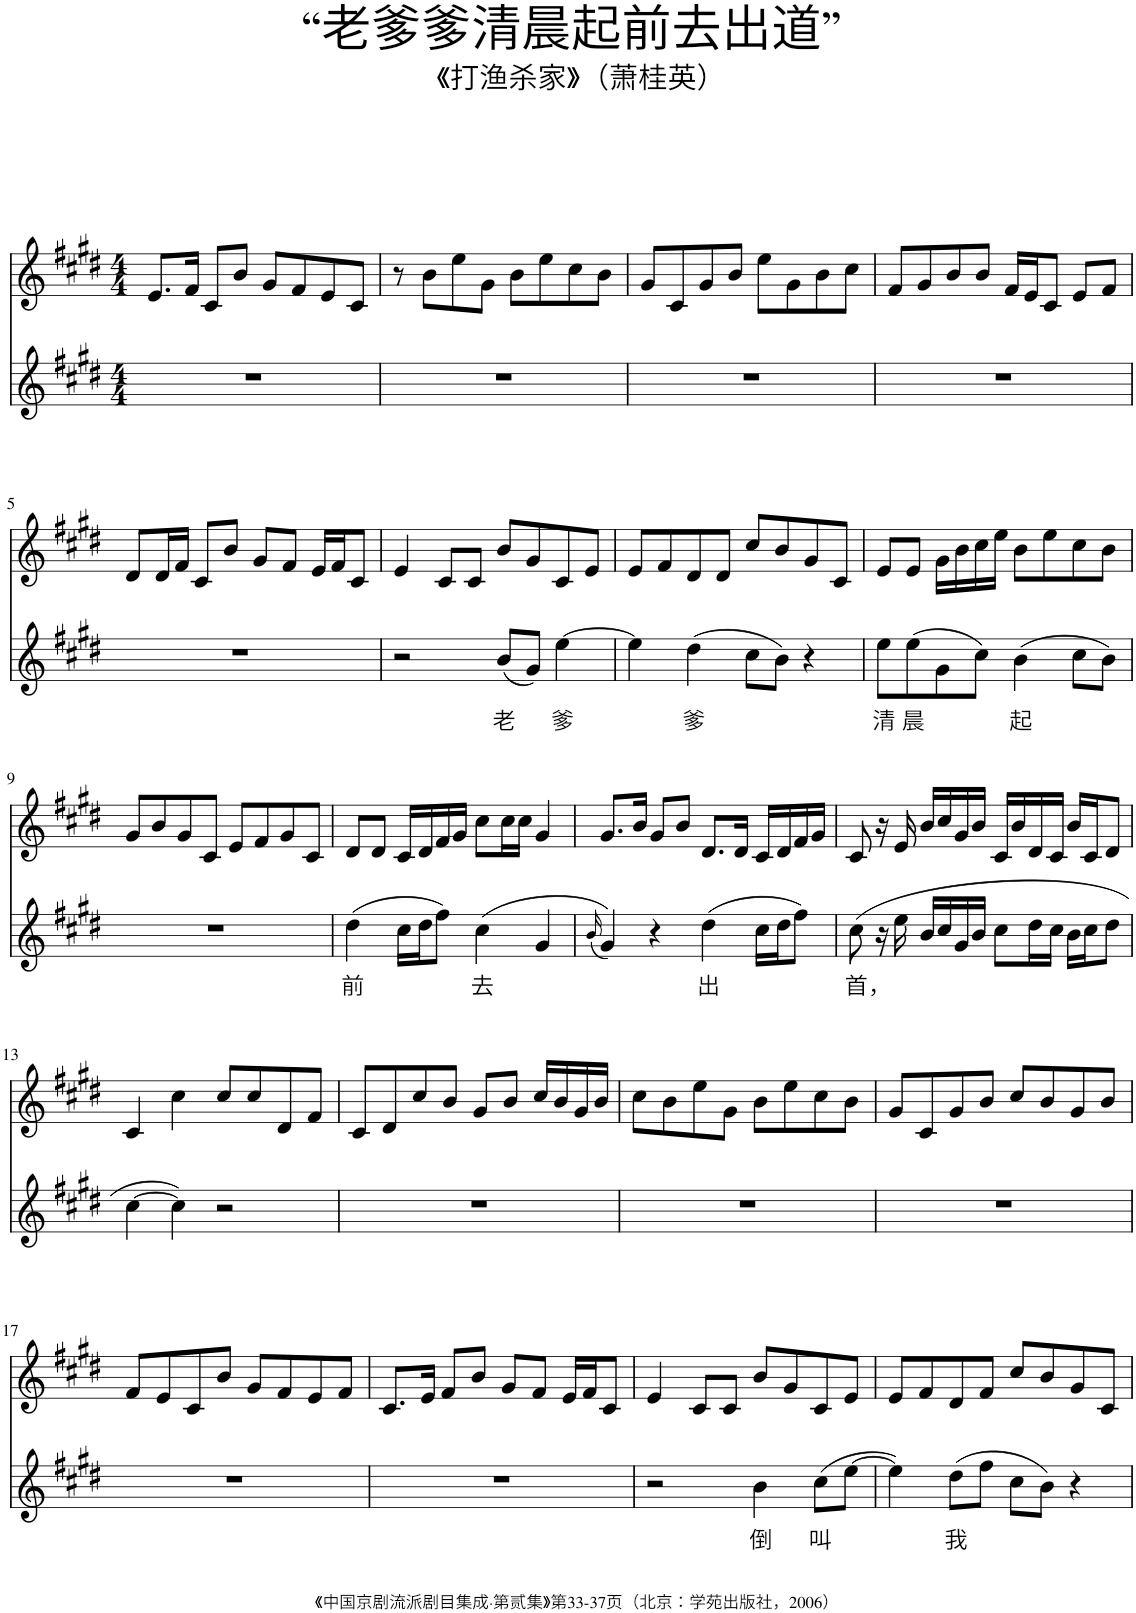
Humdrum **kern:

**kern	**text	**kern
*part2	*part2	*part1
*staff2	*staff2	*staff1
*I"Piano	*	*I"Piano
*I'Pno	*	*I'Pno
*clefG2	*	*clefG2
*k[f#c#g#d#]	*	*k[f#c#g#d#]
*M4/4	*	*M4/4
=1	=1	=1
1r	.	8.e/L
.	.	16f#/Jk
.	.	8c#/L
.	.	8b/J
.	.	8g#/L
.	.	8f#/
.	.	8e/
.	.	8c#/J
=2	=2	=2
1r	.	8r
.	.	8b\L
.	.	8ee\
.	.	8g#\J
.	.	8b\L
.	.	8ee\
.	.	8cc#\
.	.	8b\J
=3	=3	=3
1r	.	8g#/L
.	.	8c#/
.	.	8g#/
.	.	8b/J
.	.	8ee\L
.	.	8g#\
.	.	8b\
.	.	8cc#\J
=4	=4	=4
1r	.	8f#/L
.	.	8g#/
.	.	8b/
.	.	8b/J
.	.	16f#/LL
.	.	16e/J
.	.	8c#/J
.	.	8e/L
.	.	8f#/J
!!LO:LB:g=z
=5	=5	=5
1r	.	8d#/L
.	.	16d#/L
.	.	16f#/JJ
.	.	8c#/L
.	.	8b/J
.	.	8g#/L
.	.	8f#/J
.	.	16e/LL
.	.	16f#/J
.	.	8c#/J
=6	=6	=6
2r	.	4e/
.	.	8c#/L
.	.	8c#/J
!	!LO:LY:b	!
(8b/L	老	8b/L
8g#/J)	.	8g#/
!	!LO:LY:b	!
[4ee\	爹	8c#/
.	.	8e/J
=7	=7	=7
4ee\]	.	8e/L
.	.	8f#/
!	!LO:LY:b	!
(4dd#\	爹	8d#/
.	.	8d#/J
8cc#\L	.	8cc#/L
8b\J)	.	8b/
4r	.	8g#/
.	.	8c#/J
=8	=8	=8
!	!LO:LY:b	!
8ee\L	清	8e/L
!	!LO:LY:b	!
(8ee\	晨	8e/J
8g#\	.	16g#\LL
.	.	16b\
8cc#\J)	.	16cc#\
.	.	16ee\JJ
!	!LO:LY:b	!
(4b\	起	8b\L
.	.	8ee\
8cc#\L	.	8cc#\
8b\J)	.	8b\J
!!LO:LB:g=z
=9	=9	=9
1r	.	8g#/L
.	.	8b/
.	.	8g#/
.	.	8c#/J
.	.	8e/L
.	.	8f#/
.	.	8g#/
.	.	8c#/J
=10	=10	=10
!	!LO:LY:b	!
(4dd#\	前	8d#/L
.	.	8d#/J
16cc#\LL	.	16c#/LL
16dd#\J	.	16d#/
8ff#\J)	.	16f#/
.	.	16g#/JJ
!	!LO:LY:b	!
(4cc#\	去	8cc#\L
.	.	16cc#\L
.	.	16cc#\JJ
4g#/	.	4g#/
=11	=11	=11
(16qb/	.	.
4g#/))	.	8.g#/L
.	.	16b/Jk
4r	.	8g#/L
.	.	8b/J
!	!LO:LY:b	!
(4dd#\	出	8.d#/L
.	.	16d#/Jk
16cc#\LL	.	16c#/LL
16dd#\J	.	16d#/
8ff#\J)	.	16f#/
.	.	16g#/JJ
=12	=12	=12
!	!LO:LY:b	!
(8cc#\	首，	8c#/
16r	.	16r
16ee\	.	16e/
16b/LL	.	16b/LL
16cc#/	.	16cc#/
16g#/	.	16g#/
16b/JJ	.	16b/JJ
8cc#\L	.	16c#/LL
.	.	16b/
16dd#\L	.	16d#/
16cc#\JJ	.	16c#/JJ
16b\LL	.	16b/LL
16cc#\J	.	16c#/J
8dd#\J	.	8d#/J
!!LO:LB:g=z
=13	=13	=13
[4cc#\	.	4c#/
4cc#\])	.	4cc#\
2r	.	8cc#/L
.	.	8cc#/
.	.	8d#/
.	.	8f#/J
=14	=14	=14
1r	.	8c#/L
.	.	8d#/
.	.	8cc#/
.	.	8b/J
.	.	8g#/L
.	.	8b/J
.	.	16cc#/LL
.	.	16b/
.	.	16g#/
.	.	16b/JJ
=15	=15	=15
1r	.	8cc#\L
.	.	8b\
.	.	8ee\
.	.	8g#\J
.	.	8b\L
.	.	8ee\
.	.	8cc#\
.	.	8b\J
=16	=16	=16
1r	.	8g#/L
.	.	8c#/
.	.	8g#/
.	.	8b/J
.	.	8cc#/L
.	.	8b/
.	.	8g#/
.	.	8b/J
!!LO:LB:g=z
=17	=17	=17
1r	.	8f#/L
.	.	8e/
.	.	8c#/
.	.	8b/J
.	.	8g#/L
.	.	8f#/
.	.	8e/
.	.	8f#/J
=18	=18	=18
1r	.	8.c#/L
.	.	16e/Jk
.	.	8f#/L
.	.	8b/J
.	.	8g#/L
.	.	8f#/J
.	.	16e/LL
.	.	16f#/J
.	.	8c#/J
=19	=19	=19
2r	.	4e/
.	.	8c#/L
.	.	8c#/J
!	!LO:LY:b	!
4b\	倒	8b/L
.	.	8g#/
!	!LO:LY:b	!
(8cc#\L	叫	8c#/
[8ee\J	.	8e/J
=20	=20	=20
4ee\])	.	8e/L
.	.	8f#/
!	!LO:LY:b	!
(8dd#\L	我	8d#/
8ff#\J	.	8f#/J
8cc#\L	.	8cc#/L
8b\J)	.	8b/
4r	.	8g#/
.	.	8c#/J
=	=	=
*-	*-	*-
